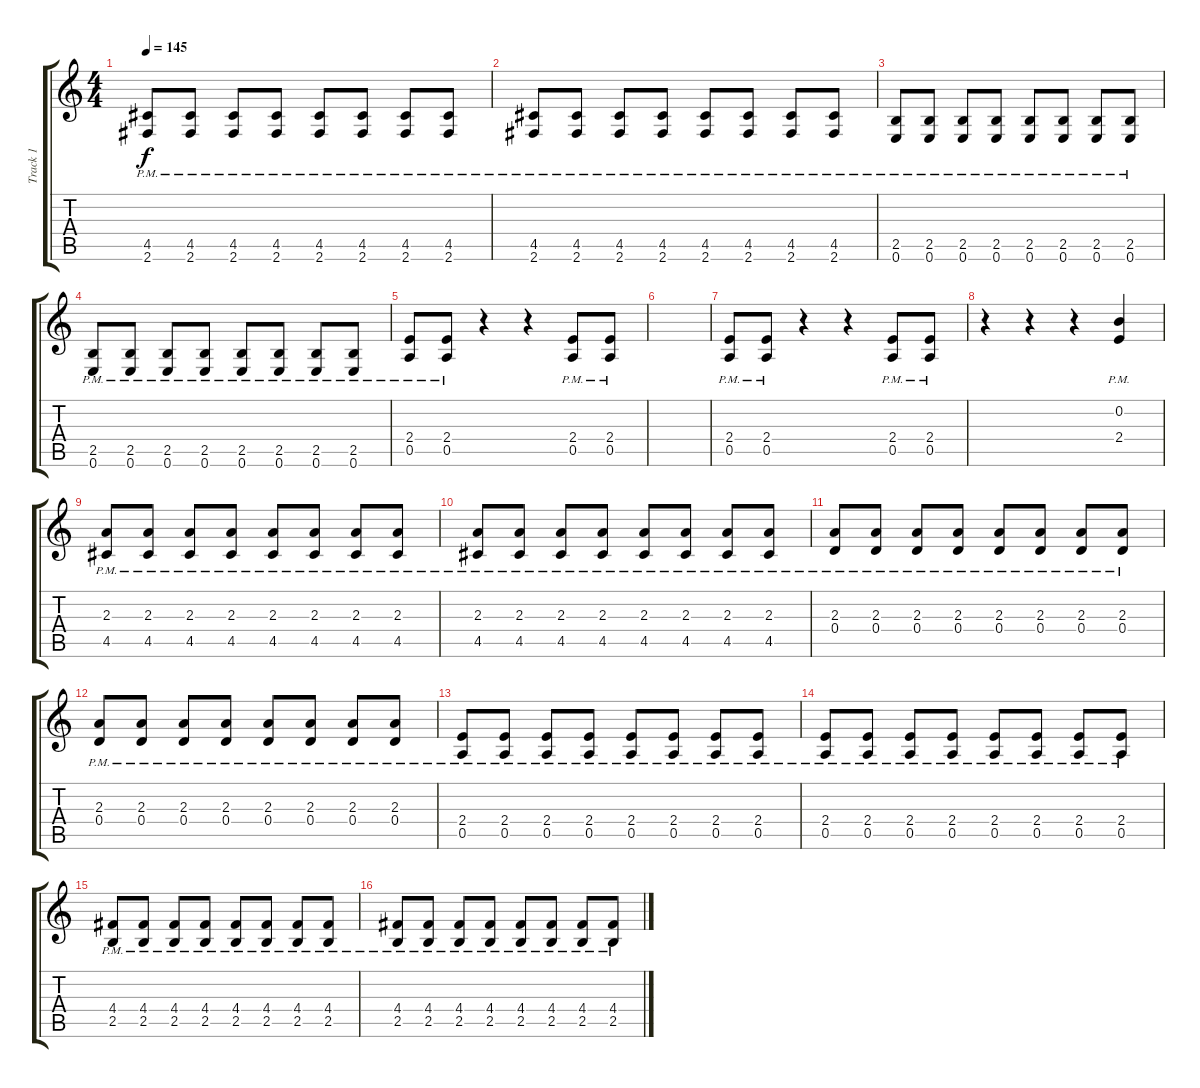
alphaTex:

\track ("Track 1" "Track 1") {instrument overdrivenguitar}
\staff {score tabs}
\tuning (E4 B3 G3 D3 A2 E2) {hide}
\ts (4 4)
\tempo 145
\clef g2
\ks c
(4.5{pm} 2.6{pm}).8{dy f} (4.5{pm} 2.6{pm}).8 (4.5{pm} 2.6{pm}).8 (4.5{pm} 2.6{pm}).8 (4.5{pm} 2.6{pm}).8 (4.5{pm} 2.6{pm}).8 (4.5{pm} 2.6{pm}).8 (4.5{pm} 2.6{pm}).8 |
(4.5{pm} 2.6{pm}).8 (4.5{pm} 2.6{pm}).8 (4.5{pm} 2.6{pm}).8 (4.5{pm} 2.6{pm}).8 (4.5{pm} 2.6{pm}).8 (4.5{pm} 2.6{pm}).8 (4.5{pm} 2.6{pm}).8 (4.5{pm} 2.6{pm}).8 |
(2.5{pm} 0.6{pm}).8 (2.5{pm} 0.6{pm}).8 (2.5{pm} 0.6{pm}).8 (2.5{pm} 0.6{pm}).8 (2.5{pm} 0.6{pm}).8 (2.5{pm} 0.6{pm}).8 (2.5{pm} 0.6{pm}).8 (2.5{pm} 0.6{pm}).8 |
(2.5{pm} 0.6{pm}).8 (2.5{pm} 0.6{pm}).8 (2.5{pm} 0.6{pm}).8 (2.5{pm} 0.6{pm}).8 (2.5{pm} 0.6{pm}).8 (2.5{pm} 0.6{pm}).8 (2.5{pm} 0.6{pm}).8 (2.5{pm} 0.6{pm}).8 |
(2.4{pm} 0.5{pm}).8 (2.4{pm} 0.5{pm}).8 r.4 r.4 (2.4{pm} 0.5{pm}).8 (2.4{pm} 0.5{pm}).8 |
|
(2.4{pm} 0.5{pm}).8 (2.4{pm} 0.5{pm}).8 r.4 r.4 (2.4{pm} 0.5{pm}).8 (2.4{pm} 0.5{pm}).8 |
r.4 r.4 r.4 (0.2{pm} 2.4{pm}).4 |
(2.3{pm} 4.5{pm}).8 (2.3{pm} 4.5{pm}).8 (2.3{pm} 4.5{pm}).8 (2.3{pm} 4.5{pm}).8 (2.3{pm} 4.5{pm}).8 (2.3{pm} 4.5{pm}).8 (2.3{pm} 4.5{pm}).8 (2.3{pm} 4.5{pm}).8 |
(2.3{pm} 4.5{pm}).8 (2.3{pm} 4.5{pm}).8 (2.3{pm} 4.5{pm}).8 (2.3{pm} 4.5{pm}).8 (2.3{pm} 4.5{pm}).8 (2.3{pm} 4.5{pm}).8 (2.3{pm} 4.5{pm}).8 (2.3{pm} 4.5{pm}).8 |
(2.3{pm} 0.4{pm}).8 (2.3{pm} 0.4{pm}).8 (2.3{pm} 0.4{pm}).8 (2.3{pm} 0.4{pm}).8 (2.3{pm} 0.4{pm}).8 (2.3{pm} 0.4{pm}).8 (2.3{pm} 0.4{pm}).8 (2.3{pm} 0.4{pm}).8 |
(2.3{pm} 0.4{pm}).8 (2.3{pm} 0.4{pm}).8 (2.3{pm} 0.4{pm}).8 (2.3{pm} 0.4{pm}).8 (2.3{pm} 0.4{pm}).8 (2.3{pm} 0.4{pm}).8 (2.3{pm} 0.4{pm}).8 (2.3{pm} 0.4{pm}).8 |
(2.4{pm} 0.5{pm}).8 (2.4{pm} 0.5{pm}).8 (2.4{pm} 0.5{pm}).8 (2.4{pm} 0.5{pm}).8 (2.4{pm} 0.5{pm}).8 (2.4{pm} 0.5{pm}).8 (2.4{pm} 0.5{pm}).8 (2.4{pm} 0.5{pm}).8 |
(2.4{pm} 0.5{pm}).8 (2.4{pm} 0.5{pm}).8 (2.4{pm} 0.5{pm}).8 (2.4{pm} 0.5{pm}).8 (2.4{pm} 0.5{pm}).8 (2.4{pm} 0.5{pm}).8 (2.4{pm} 0.5{pm}).8 (2.4{pm} 0.5{pm}).8 |
(4.4{pm} 2.5{pm}).8 (4.4{pm} 2.5{pm}).8 (4.4{pm} 2.5{pm}).8 (4.4{pm} 2.5{pm}).8 (4.4{pm} 2.5{pm}).8 (4.4{pm} 2.5{pm}).8 (4.4{pm} 2.5{pm}).8 (4.4{pm} 2.5{pm}).8 |
(4.4{pm} 2.5{pm}).8 (4.4{pm} 2.5{pm}).8 (4.4{pm} 2.5{pm}).8 (4.4{pm} 2.5{pm}).8 (4.4{pm} 2.5{pm}).8 (4.4{pm} 2.5{pm}).8 (4.4{pm} 2.5{pm}).8 (4.4{pm} 2.5{pm}).8
